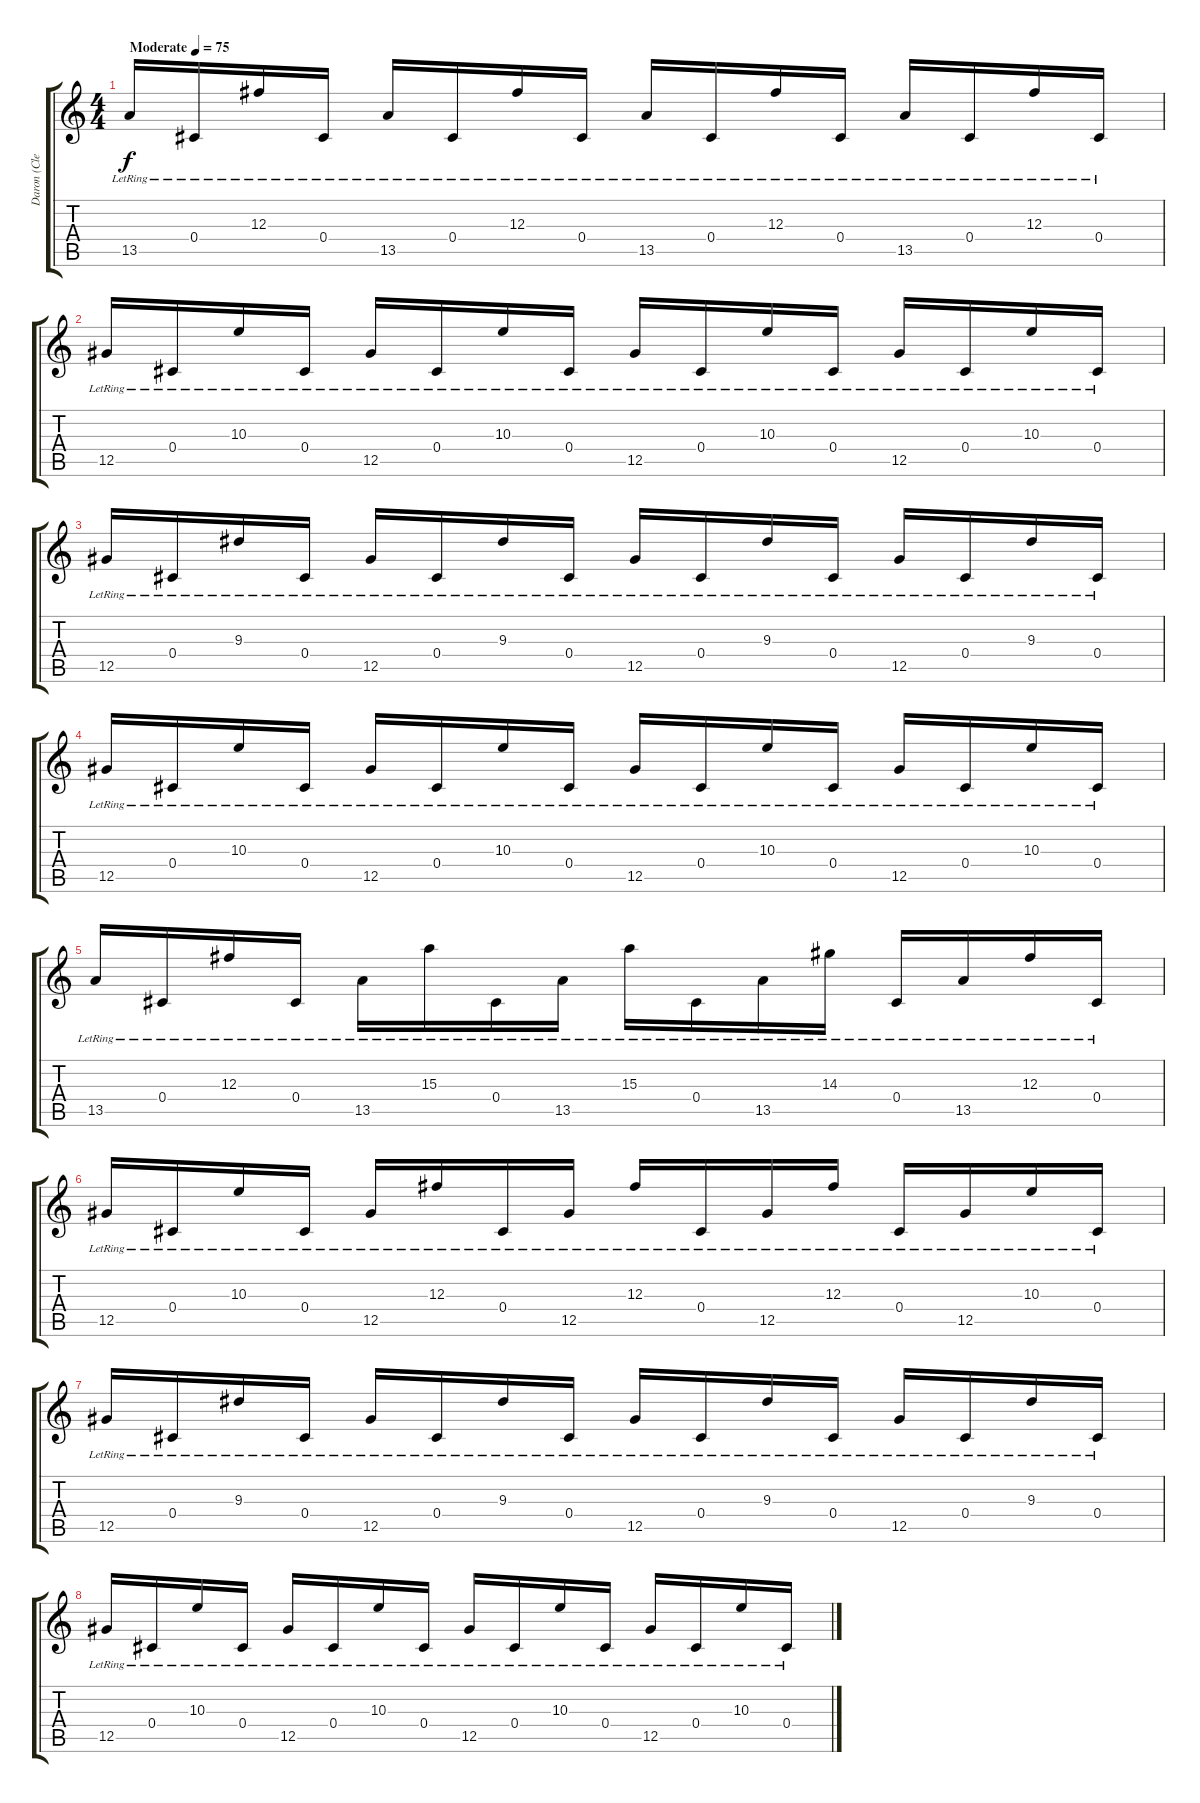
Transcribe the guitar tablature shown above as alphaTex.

\track ("Daron (Clean)" "Daron (Cle") {instrument electricguitarclean}
\staff {score tabs}
\tuning (Eb4 Bb3 Gb3 Db3 Ab2 Db2) {hide}
\ts (4 4)
\tempo (75 "Moderate")
\clef g2
\ks c
13.5{lr}.16{dy f instrument electricguitarclean} 0.4{lr}.16 12.3{lr}.16 0.4{lr}.16 13.5{lr}.16 0.4{lr}.16 12.3{lr}.16 0.4{lr}.16 13.5{lr}.16 0.4{lr}.16 12.3{lr}.16 0.4{lr}.16 13.5{lr}.16 0.4{lr}.16 12.3{lr}.16 0.4{lr}.16 |
12.5{lr}.16 0.4{lr}.16 10.3{lr}.16 0.4{lr}.16 12.5{lr}.16 0.4{lr}.16 10.3{lr}.16 0.4{lr}.16 12.5{lr}.16 0.4{lr}.16 10.3{lr}.16 0.4{lr}.16 12.5{lr}.16 0.4{lr}.16 10.3{lr}.16 0.4{lr}.16 |
12.5{lr}.16 0.4{lr}.16 9.3{lr}.16 0.4{lr}.16 12.5{lr}.16 0.4{lr}.16 9.3{lr}.16 0.4{lr}.16 12.5{lr}.16 0.4{lr}.16 9.3{lr}.16 0.4{lr}.16 12.5{lr}.16 0.4{lr}.16 9.3{lr}.16 0.4{lr}.16 |
12.5{lr}.16 0.4{lr}.16 10.3{lr}.16 0.4{lr}.16 12.5{lr}.16 0.4{lr}.16 10.3{lr}.16 0.4{lr}.16 12.5{lr}.16 0.4{lr}.16 10.3{lr}.16 0.4{lr}.16 12.5{lr}.16 0.4{lr}.16 10.3{lr}.16 0.4{lr}.16 |
13.5{lr}.16 0.4{lr}.16 12.3{lr}.16 0.4{lr}.16 13.5{lr}.16 15.3{lr}.16 0.4{lr}.16 13.5{lr}.16 15.3{lr}.16 0.4{lr}.16 13.5{lr}.16 14.3{lr}.16 0.4{lr}.16 13.5{lr}.16 12.3{lr}.16 0.4{lr}.16 |
12.5{lr}.16 0.4{lr}.16 10.3{lr}.16 0.4{lr}.16 12.5{lr}.16 12.3{lr}.16 0.4{lr}.16 12.5{lr}.16 12.3{lr}.16 0.4{lr}.16 12.5{lr}.16 12.3{lr}.16 0.4{lr}.16 12.5{lr}.16 10.3{lr}.16 0.4{lr}.16 |
12.5{lr}.16 0.4{lr}.16 9.3{lr}.16 0.4{lr}.16 12.5{lr}.16 0.4{lr}.16 9.3{lr}.16 0.4{lr}.16 12.5{lr}.16 0.4{lr}.16 9.3{lr}.16 0.4{lr}.16 12.5{lr}.16 0.4{lr}.16 9.3{lr}.16 0.4{lr}.16 |
12.5{lr}.16 0.4{lr}.16 10.3{lr}.16 0.4{lr}.16 12.5{lr}.16 0.4{lr}.16 10.3{lr}.16 0.4{lr}.16 12.5{lr}.16 0.4{lr}.16 10.3{lr}.16 0.4{lr}.16 12.5{lr}.16 0.4{lr}.16 10.3{lr}.16 0.4{lr}.16
